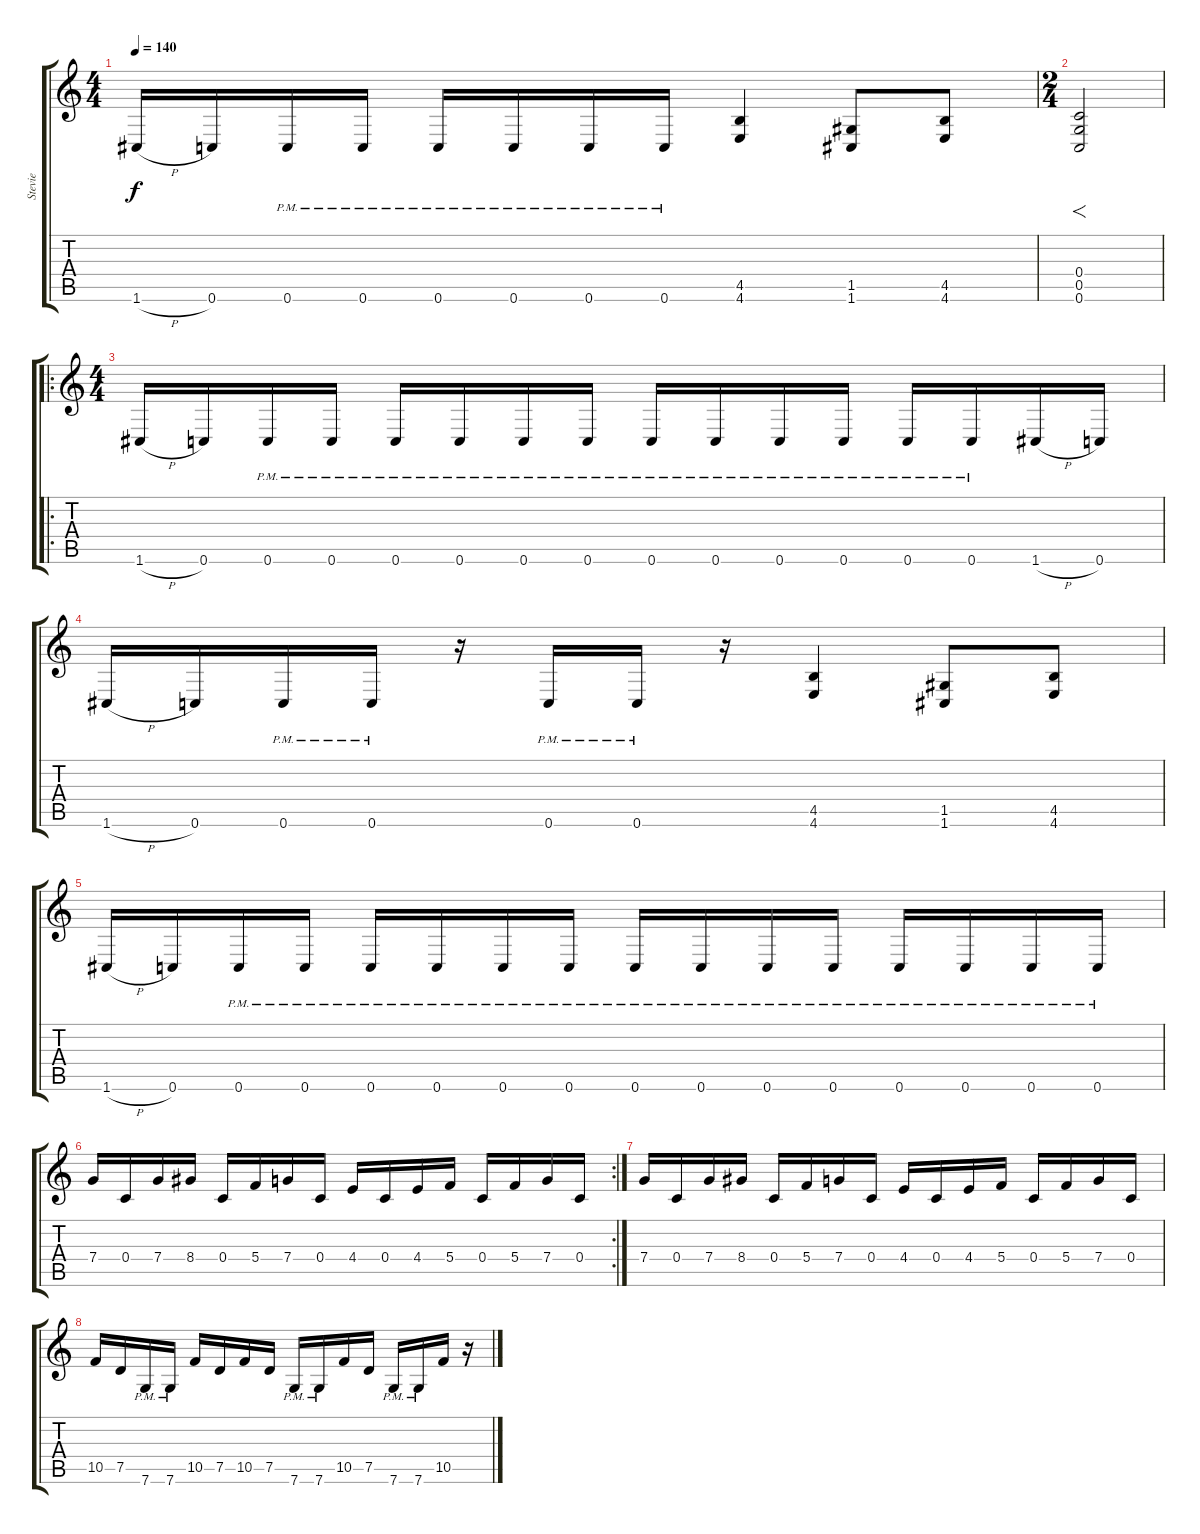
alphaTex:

\track ("Stevie" "Stevie") {instrument distortionguitar}
\staff {score tabs}
\tuning (D4 A3 F3 C3 G2 C2) {hide}
\ts (4 4)
\tempo 140
\clef g2
\ks c
1.6{h}.16{dy f} 0.6.16 0.6{pm}.16 0.6{pm}.16 0.6{pm}.16 0.6{pm}.16 0.6{pm}.16 0.6{pm}.16 (4.5 4.6).4 (1.5 1.6).8 (4.5 4.6).8 |
\ts (2 4)
(0.4 0.5 0.6).2{f} |
\ro
\ts (4 4)
1.6{h}.16 0.6.16 0.6{pm}.16 0.6{pm}.16 0.6{pm}.16 0.6{pm}.16 0.6{pm}.16 0.6{pm}.16 0.6{pm}.16 0.6{pm}.16 0.6{pm}.16 0.6{pm}.16 0.6{pm}.16 0.6{pm}.16 1.6{h}.16 0.6.16 |
1.6{h}.16 0.6.16 0.6{pm}.16 0.6{pm}.16 r.16 0.6{pm}.16 0.6{pm}.16 r.16 (4.5 4.6).4 (1.5 1.6).8 (4.5 4.6).8 |
1.6{h}.16 0.6.16 0.6{pm}.16 0.6{pm}.16 0.6{pm}.16 0.6{pm}.16 0.6{pm}.16 0.6{pm}.16 0.6{pm}.16 0.6{pm}.16 0.6{pm}.16 0.6{pm}.16 0.6{pm}.16 0.6{pm}.16 0.6{pm}.16 0.6{pm}.16 |
\rc 2
7.4.16 0.4.16 7.4.16 8.4.16 0.4.16 5.4.16 7.4.16 0.4.16 4.4.16 0.4.16 4.4.16 5.4.16 0.4.16 5.4.16 7.4.16 0.4.16 |
7.4.16 0.4.16 7.4.16 8.4.16 0.4.16 5.4.16 7.4.16 0.4.16 4.4.16 0.4.16 4.4.16 5.4.16 0.4.16 5.4.16 7.4.16 0.4.16 |
10.5.16 7.5.16 7.6{pm}.16 7.6{pm}.16 10.5.16 7.5.16 10.5.16 7.5.16 7.6{pm}.16 7.6{pm}.16 10.5.16 7.5.16 7.6{pm}.16 7.6{pm}.16 10.5.16 r.16
